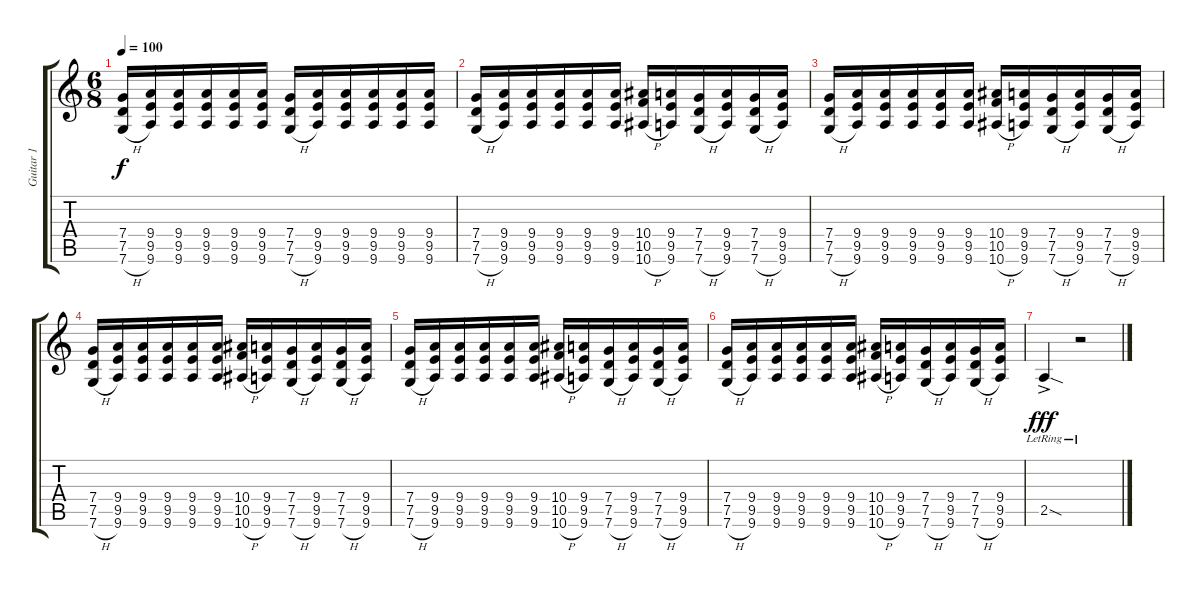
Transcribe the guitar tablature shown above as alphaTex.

\track ("Guitar 1" "Guitar 1") {instrument distortionguitar}
\staff {score tabs}
\tuning (D4 A3 F3 C3 G2 C2) {hide}
\ts (6 8)
\tempo 100
\clef g2
\ks c
(7.4 7.5 7.6{h}).16{dy f} (9.4 9.5 9.6).16 (9.4 9.5 9.6).16 (9.4 9.5 9.6).16 (9.4 9.5 9.6).16 (9.4 9.5 9.6).16 (7.4 7.5 7.6{h}).16 (9.4 9.5 9.6).16 (9.4 9.5 9.6).16 (9.4 9.5 9.6).16 (9.4 9.5 9.6).16 (9.4 9.5 9.6).16 |
(7.4 7.5 7.6{h}).16 (9.4 9.5 9.6).16 (9.4 9.5 9.6).16 (9.4 9.5 9.6).16 (9.4 9.5 9.6).16 (9.4 9.5 9.6).16 (10.4 10.5 10.6{h}).16 (9.4 9.5 9.6).16 (7.4 7.5 7.6{h}).16 (9.4 9.5 9.6).16 (7.4 7.5 7.6{h}).16 (9.4 9.5 9.6).16 |
(7.4 7.5 7.6{h}).16 (9.4 9.5 9.6).16 (9.4 9.5 9.6).16 (9.4 9.5 9.6).16 (9.4 9.5 9.6).16 (9.4 9.5 9.6).16 (10.4 10.5 10.6{h}).16 (9.4 9.5 9.6).16 (7.4 7.5 7.6{h}).16 (9.4 9.5 9.6).16 (7.4 7.5 7.6{h}).16 (9.4 9.5 9.6).16 |
(7.4 7.5 7.6{h}).16 (9.4 9.5 9.6).16 (9.4 9.5 9.6).16 (9.4 9.5 9.6).16 (9.4 9.5 9.6).16 (9.4 9.5 9.6).16 (10.4 10.5 10.6{h}).16 (9.4 9.5 9.6).16 (7.4 7.5 7.6{h}).16 (9.4 9.5 9.6).16 (7.4 7.5 7.6{h}).16 (9.4 9.5 9.6).16 |
(7.4 7.5 7.6{h}).16 (9.4 9.5 9.6).16 (9.4 9.5 9.6).16 (9.4 9.5 9.6).16 (9.4 9.5 9.6).16 (9.4 9.5 9.6).16 (10.4 10.5 10.6{h}).16 (9.4 9.5 9.6).16 (7.4 7.5 7.6{h}).16 (9.4 9.5 9.6).16 (7.4 7.5 7.6{h}).16 (9.4 9.5 9.6).16 |
(7.4 7.5 7.6{h}).16 (9.4 9.5 9.6).16 (9.4 9.5 9.6).16 (9.4 9.5 9.6).16 (9.4 9.5 9.6).16 (9.4 9.5 9.6).16 (10.4 10.5 10.6{h}).16 (9.4 9.5 9.6).16 (7.4 7.5 7.6{h}).16 (9.4 9.5 9.6).16 (7.4 7.5 7.6{h}).16 (9.4 9.5 9.6).16 |
2.5{sod ac lr}.4{dy fff} r.2
